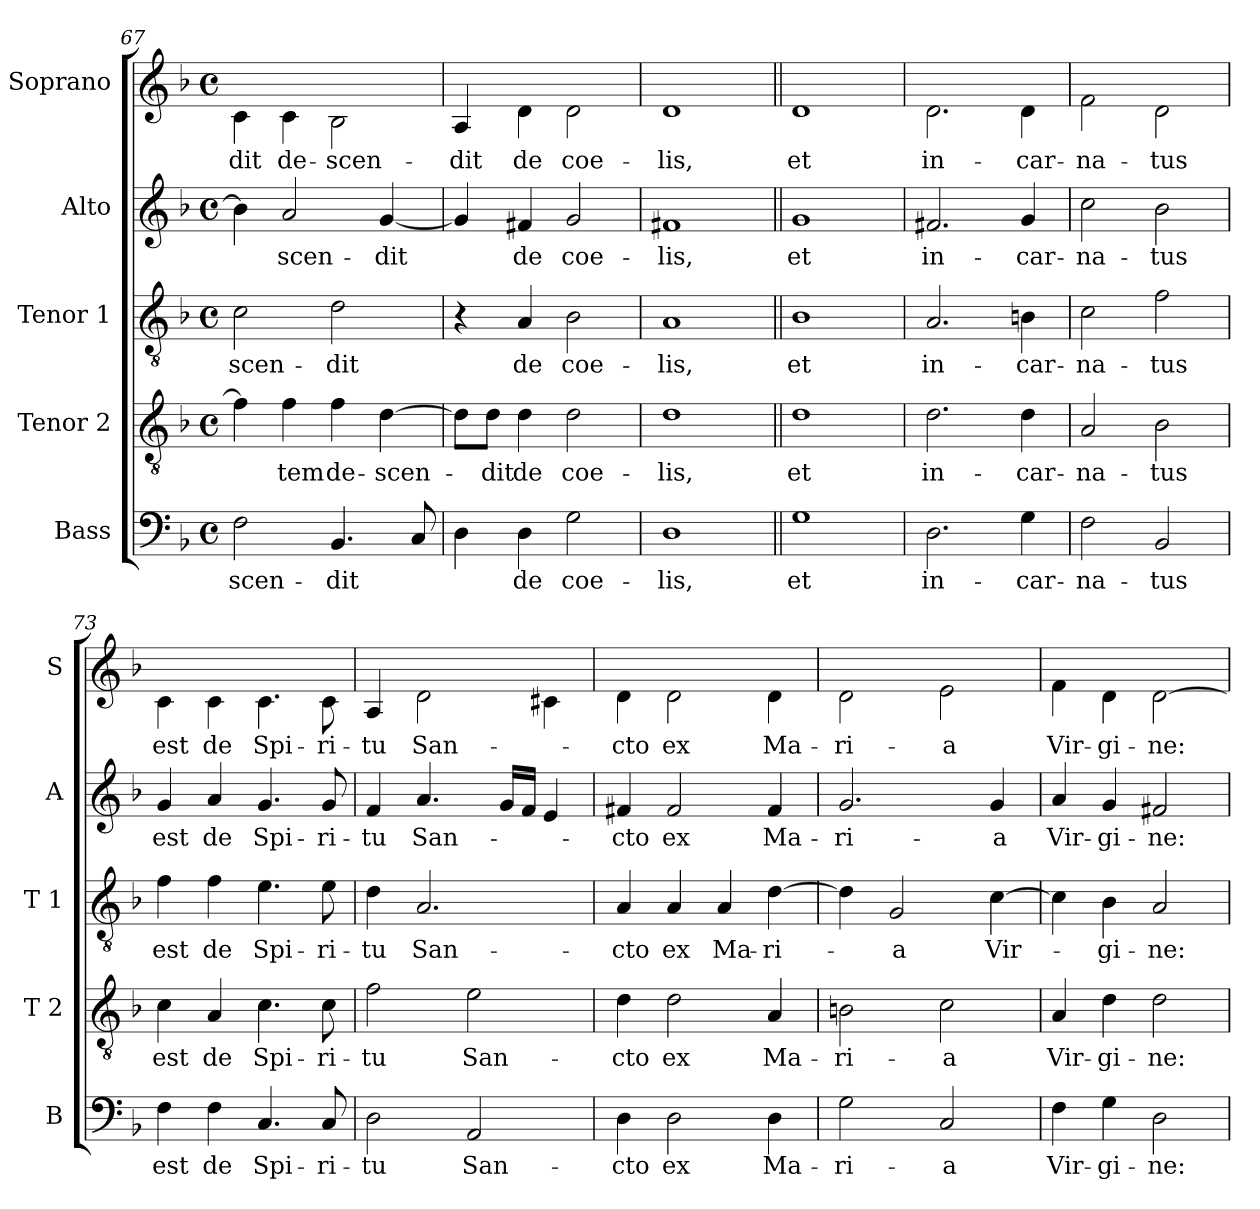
**kern	**text	**kern	**text	**kern	**text	**kern	**text	**kern	**text
*part5	*part5	*part4	*part4	*part3	*part3	*part2	*part2	*part1	*part1
*staff5	*staff5	*staff4	*staff4	*staff3	*staff3	*staff2	*staff2	*staff1	*staff1
*I"Bass	*	*I"Tenor 2	*	*I"Tenor 1	*	*I"Alto	*	*I"Soprano	*
*I'B	*	*I'T 2	*	*I'T 1	*	*I'A	*	*I'S	*
*clefF4	*	*clefGv2	*	*clefGv2	*	*clefG2	*	*clefG2	*
*	*	*	*	*	*	*	*	*ITrd-7c-12	*
*k[b-]	*	*k[b-]	*	*k[b-]	*	*k[b-]	*	*k[b-]	*
*d:	*	*d:	*	*d:	*	*d:	*	*d:	*
*M4/4	*	*M4/4	*	*M4/4	*	*M4/4	*	*M4/4	*
*met(c)	*	*met(c)	*	*met(c)	*	*met(c)	*	*met(c)	*
=67	=67	=67	=67	=67	=67	=67	=67	=67	=67
2F\	-scen-	4f\]	.	2c\	-scen-	4b-\]	.	4cc\	-dit
.	.	4f\	-tem	.	.	2a/	-scen-	4cc\	de-
4.BB-/	-dit	4f\	de-	2d\	-dit	.	.	2b-\	-scen-
.	.	[4d\	-scen-	.	.	[4g/	-dit	.	.
8C/	.	.	.	.	.	.	.	.	.
=68	=68	=68	=68	=68	=68	=68	=68	=68	=68
4D\	.	8d\L]	.	4r	.	4g/]	.	4a/	-dit
.	.	8d\J	-dit	.	.	.	.	.	.
4D\	de	4d\	de	4A/	de	4f#X/	de	4dd\	de
2G\	coe-	2d\	coe-	2B-\	coe-	2g/	coe-	2dd\	coe-
=69	=69	=69	=69	=69	=69	=69	=69	=69	=69
1D	-lis,	1d	-lis,	1A	-lis,	1f#X	-lis,	1dd	-lis,
=70||	=70||	=70||	=70||	=70||	=70||	=70||	=70||	=70||	=70||
1G	et	1d	et	1B-	et	1g	et	1dd	et
=71	=71	=71	=71	=71	=71	=71	=71	=71	=71
2.D\	in-	2.d\	in-	2.A/	in-	2.f#X/	in-	2.dd\	in-
4G\	-car-	4d\	-car-	4Bn\	-car-	4g/	-car-	4dd\	-car-
=72	=72	=72	=72	=72	=72	=72	=72	=72	=72
2F\	-na-	2A/	-na-	2c\	-na-	2cc\	-na-	2ff\	-na-
2BB-/	-tus	2B-\	-tus	2f\	-tus	2b-\	-tus	2dd\	-tus
!!LO:LB:g=z
=73	=73	=73	=73	=73	=73	=73	=73	=73	=73
4F\	est	4c\	est	4f\	est	4g/	est	4cc\	est
4F\	de	4A/	de	4f\	de	4a/	de	4cc\	de
4.C/	Spi-	4.c\	Spi-	4.e\	Spi-	4.g/	Spi-	4.cc\	Spi-
8C/	-ri-	8c\	-ri-	8e\	-ri-	8g/	-ri-	8cc\	-ri-
=74	=74	=74	=74	=74	=74	=74	=74	=74	=74
2D\	-tu	2f\	-tu	4d\	-tu	4f/	-tu	4a/	-tu
.	.	.	.	2.A/	San-	4.a/	San-	2dd\	San-
2AA/	San-	2e\	San-	.	.	.	.	.	.
.	.	.	.	.	.	16g/LL	.	.	.
.	.	.	.	.	.	16f/JJ	.	.	.
.	.	.	.	.	.	4e/	.	4cc#X\	.
=75	=75	=75	=75	=75	=75	=75	=75	=75	=75
4D\	-cto	4d\	-cto	4A/	-cto	4f#X/	-cto	4dd\	-cto
2D\	ex	2d\	ex	4A/	ex	2f#/	ex	2dd\	ex
.	.	.	.	4A/	Ma-	.	.	.	.
4D\	Ma-	4A/	Ma-	[4d\	-ri-	4f#/	Ma-	4dd\	Ma-
=76	=76	=76	=76	=76	=76	=76	=76	=76	=76
2G\	-ri-	2Bn\	-ri-	4d\]	.	2.g/	-ri-	2dd\	-ri-
.	.	.	.	2G/	-a	.	.	.	.
2C/	-a	2c\	-a	.	.	.	.	2ee\	-a
.	.	.	.	[4c\	Vir-	4g/	-a	.	.
=77	=77	=77	=77	=77	=77	=77	=77	=77	=77
4F\	Vir-	4A/	Vir-	4c\]	.	4a/	Vir-	4ff\	Vir-
4G\	-gi-	4d\	-gi-	4B-\	-gi-	4g/	-gi-	4dd\	-gi-
2D\	-ne:	2d\	-ne:	2A/	-ne:	2f#X/	-ne:	[2dd\	-ne:
=	=	=	=	=	=	=	=	=	=
*-	*-	*-	*-	*-	*-	*-	*-	*-	*-
